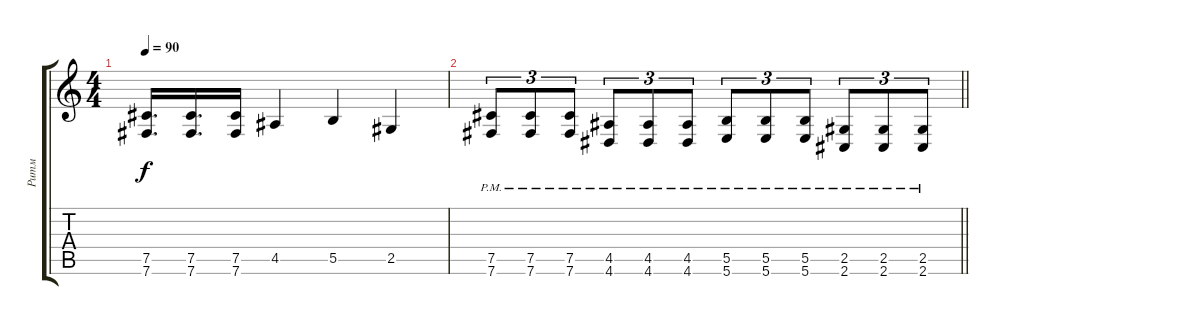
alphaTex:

\track ("Ритм" "Ритм") {instrument distortionguitar}
\staff {score tabs}
\tuning (Db4 Ab3 E3 B2 Gb2 B1) {hide}
\ts (4 4)
\tempo 90
\clef g2
\ks c
(7.5 7.6).16{d dy f} (7.5 7.6).16{d} (7.5 7.6).16 4.5.4 5.5.4 2.5.4 |
\barLineRight lightlight
(7.5{pm} 7.6{pm}).8{tu (3 2)} (7.5{pm} 7.6{pm}).8{tu (3 2)} (7.5{pm} 7.6{pm}).8{tu (3 2)} (4.5{pm} 4.6{pm}).8{tu (3 2)} (4.5{pm} 4.6{pm}).8{tu (3 2)} (4.5{pm} 4.6{pm}).8{tu (3 2)} (5.5{pm} 5.6{pm}).8{tu (3 2)} (5.5{pm} 5.6{pm}).8{tu (3 2)} (5.5{pm} 5.6{pm}).8{tu (3 2)} (2.5{pm} 2.6{pm}).8{tu (3 2)} (2.5{pm} 2.6{pm}).8{tu (3 2)} (2.5{pm} 2.6{pm}).8{tu (3 2)}
